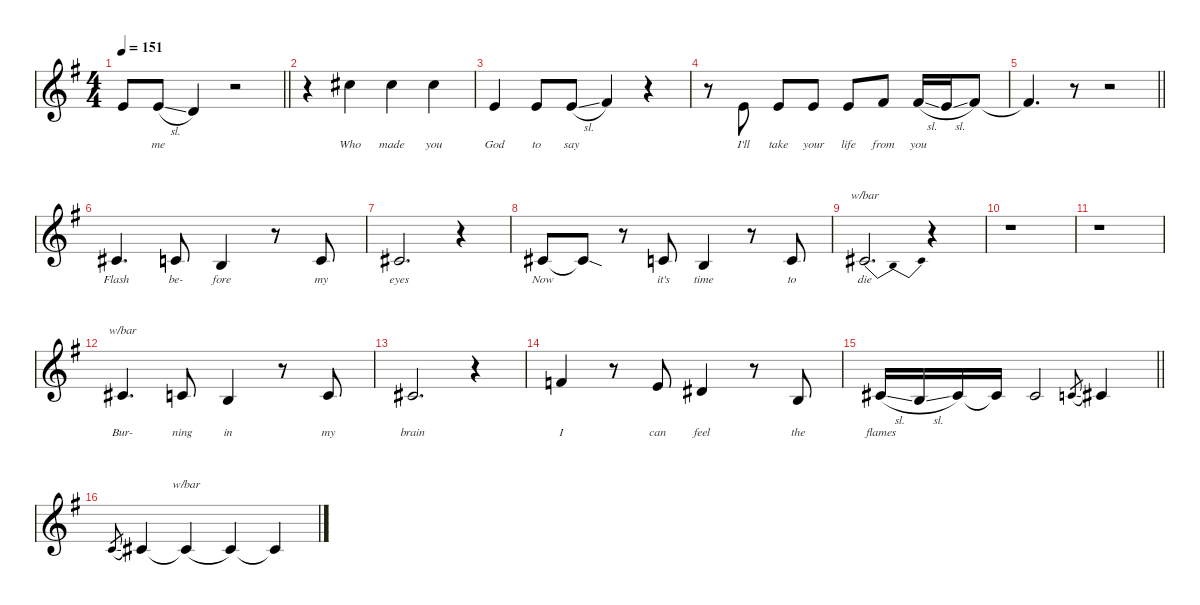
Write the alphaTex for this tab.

\defaultSystemsLayout 4
\hideDynamics
\bracketExtendMode nobrackets
\singleTrackTrackNamePolicy hidden
\multiTrackTrackNamePolicy hidden
\otherSystemsTrackNameOrientation horizontal
\track ("Vocals" "vln.") {defaultSystemsLayout 8 instrument violin}
\staff {score}
\tuning (E4 B3 G3 D3 A2 E2)
\ts (4 4)
\tempo 151
\clef g2
\barLineRight lightlight
\ks eminor
5.2{t acc forcenatural}.8{dy ff beam Up} 5.2{sl acc forcenatural}.8{lyrics (0 "me") lyrics (1 "") lyrics (2 "") lyrics (3 "") lyrics (4 "") beam Up} 3.2{acc forcenatural}.4{beam Up} r.2{beam Up} |
r.4{beam Down} 9.1{acc #}.4{lyrics (0 "Who") lyrics (1 "") lyrics (2 "") lyrics (3 "") lyrics (4 "") beam Down} 9.1{acc #}.4{lyrics (0 "made") lyrics (1 "") lyrics (2 "") lyrics (3 "") lyrics (4 "") beam Down} 9.1{acc #}.4{lyrics (0 "you") lyrics (1 "") lyrics (2 "") lyrics (3 "") lyrics (4 "") beam Down} |
5.2{acc forcenatural}.4{lyrics (0 "God") lyrics (1 "") lyrics (2 "") lyrics (3 "") lyrics (4 "") beam Up} 5.2{acc forcenatural}.8{lyrics (0 "to") lyrics (1 "") lyrics (2 "") lyrics (3 "") lyrics (4 "") beam Up} 5.2{sl acc forcenatural}.8{lyrics (0 "say") lyrics (1 "") lyrics (2 "") lyrics (3 "") lyrics (4 "") beam Up} 7.2{acc #}.4{beam Up} r.4{beam Up} |
r.8{beam Down} 5.2{acc forcenatural}.8{lyrics (0 "I'll") lyrics (1 "") lyrics (2 "") lyrics (3 "") lyrics (4 "") beam Up} 5.2{acc forcenatural}.8{lyrics (0 "take") lyrics (1 "") lyrics (2 "") lyrics (3 "") lyrics (4 "") beam Up} 5.2{acc forcenatural}.8{lyrics (0 "your") lyrics (1 "") lyrics (2 "") lyrics (3 "") lyrics (4 "") beam Up} 5.2{acc forcenatural}.8{lyrics (0 "life") lyrics (1 "") lyrics (2 "") lyrics (3 "") lyrics (4 "") beam Up} 7.2{acc #}.8{lyrics (0 "from") lyrics (1 "") lyrics (2 "") lyrics (3 "") lyrics (4 "") beam Up} 7.2{sl acc #}.16{lyrics (0 "you") lyrics (1 "") lyrics (2 "") lyrics (3 "") lyrics (4 "") beam Up} 5.2{sl acc forcenatural}.16{beam Up} 7.2{acc #}.8{beam Up} |
\barLineRight lightlight
7.2{t acc #}.4{d beam Up} r.8{beam Up} r.2{beam Up} |
6.3{acc #}.4{d lyrics (0 "Flash") lyrics (1 "") lyrics (2 "") lyrics (3 "") lyrics (4 "") beam Up} 5.3{acc forcenatural}.8{lyrics (0 "be-") lyrics (1 "") lyrics (2 "") lyrics (3 "") lyrics (4 "") beam Up} 4.3{acc forcenatural}.4{lyrics (0 "fore") lyrics (1 "") lyrics (2 "") lyrics (3 "") lyrics (4 "") beam Up} r.8{beam Up} 5.3{acc forcenatural}.8{lyrics (0 "my") lyrics (1 "") lyrics (2 "") lyrics (3 "") lyrics (4 "") beam Up} |
6.3{acc #}.2{d lyrics (0 "eyes") lyrics (1 "") lyrics (2 "") lyrics (3 "") lyrics (4 "") beam Up} r.4{beam Up} |
6.3{acc #}.8{lyrics (0 "Now") lyrics (1 "") lyrics (2 "") lyrics (3 "") lyrics (4 "") beam Up} 6.3{sod t acc #}.8{beam Up} r.8{beam Up} 5.3{acc forcenatural}.8{lyrics (0 "it's") lyrics (1 "") lyrics (2 "") lyrics (3 "") lyrics (4 "") beam Up} 4.3{acc forcenatural}.4{lyrics (0 "time") lyrics (1 "") lyrics (2 "") lyrics (3 "") lyrics (4 "") beam Up} r.8{beam Up} 5.3{acc forcenatural}.8{lyrics (0 "to") lyrics (1 "") lyrics (2 "") lyrics (3 "") lyrics (4 "") beam Up} |
6.3{acc #}.2{d tbe (dip default 0 0 30 -4 60 0) lyrics (0 "die") lyrics (1 "") lyrics (2 "") lyrics (3 "") lyrics (4 "") beam Up} r.4{beam Up} |
r.1{beam Down} |
r.1{beam Down} |
6.3{acc #}.4{d tbe (custom default 0 0 30 0 30 0 60 -2) lyrics (0 "Bur-") lyrics (1 "") lyrics (2 "") lyrics (3 "") lyrics (4 "") beam Up} 5.3{acc forcenatural}.8{lyrics (0 "ning") lyrics (1 "") lyrics (2 "") lyrics (3 "") lyrics (4 "") beam Up} 4.3{acc forcenatural}.4{lyrics (0 "in") lyrics (1 "") lyrics (2 "") lyrics (3 "") lyrics (4 "") beam Up} r.8{beam Up} 5.3{acc forcenatural}.8{lyrics (0 "my") lyrics (1 "") lyrics (2 "") lyrics (3 "") lyrics (4 "") beam Up} |
6.3{acc #}.2{d lyrics (0 "brain") lyrics (1 "") lyrics (2 "") lyrics (3 "") lyrics (4 "") beam Up} r.4{beam Up} |
6.2{acc forcenatural}.4{lyrics (0 "I") lyrics (1 "") lyrics (2 "") lyrics (3 "") lyrics (4 "") beam Up} r.8{beam Up} 5.2{acc forcenatural}.8{lyrics (0 "can") lyrics (1 "") lyrics (2 "") lyrics (3 "") lyrics (4 "") beam Up} 4.2{acc #}.4{lyrics (0 "feel") lyrics (1 "") lyrics (2 "") lyrics (3 "") lyrics (4 "") beam Up} r.8{beam Up} 4.3{acc forcenatural}.8{lyrics (0 "the") lyrics (1 "") lyrics (2 "") lyrics (3 "") lyrics (4 "") beam Up} |
\barLineRight lightlight
6.3{sl acc #}.16{lyrics (0 "flames") lyrics (1 "") lyrics (2 "") lyrics (3 "") lyrics (4 "") beam Up} 4.3{sl acc forcenatural}.16{beam Up} 6.3{acc #}.16{beam Up} 6.3{t acc #}.16{beam Up} 6.3{acc #}.2{beam Up} 5.3{sl acc forcenatural}.8{gr dy mf beam Up} 6.3{acc #}.4{dy ff beam Up} |
5.3{sl acc forcenatural}.8{gr dy mf beam Up} 6.3{acc #}.4{dy ff beam Up} 6.3{t acc #}.4{tbe (dive default 0 0 60 -6) beam Up} 6.3{t acc #}.4{beam Up} 6.3{t acc #}.4{beam Up}
